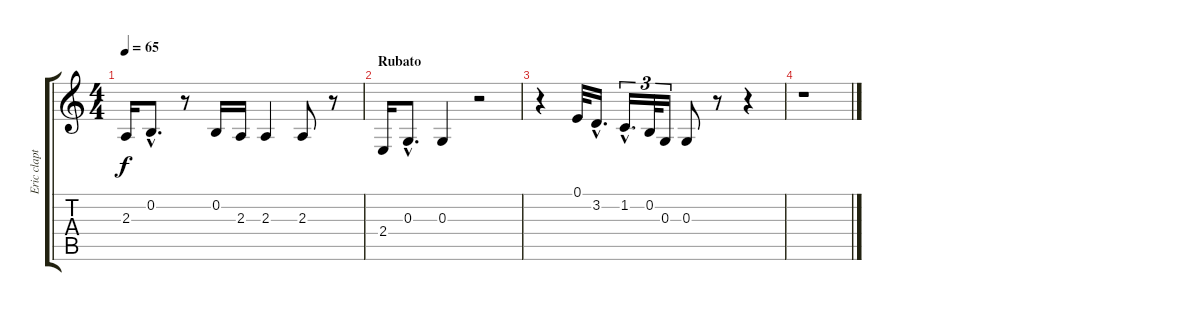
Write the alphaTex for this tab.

\track ("Eric clapton" "Eric clapt") {instrument voiceoohs}
\staff {score tabs}
\tuning (E4 B3 G3 D3 A2 E2) {hide}
\ts (4 4)
\tempo 65
\clef g2
\ks c
2.3.16{dy f} 0.2{hac}.8{d} r.8 0.2.16 2.3.16 2.3.4 2.3.8 r.8 |
\section ("" "Rubato")
2.4.16 0.3{hac}.8{d} 0.3.4 r.2 |
r.4 0.1.32 3.2{hac}.16{d} 1.2{hac}.16{d tu (3 2)} 0.2.32{tu (3 2)} 0.3.16{tu (3 2)} 0.3.8 r.8 r.4 |
r.1
